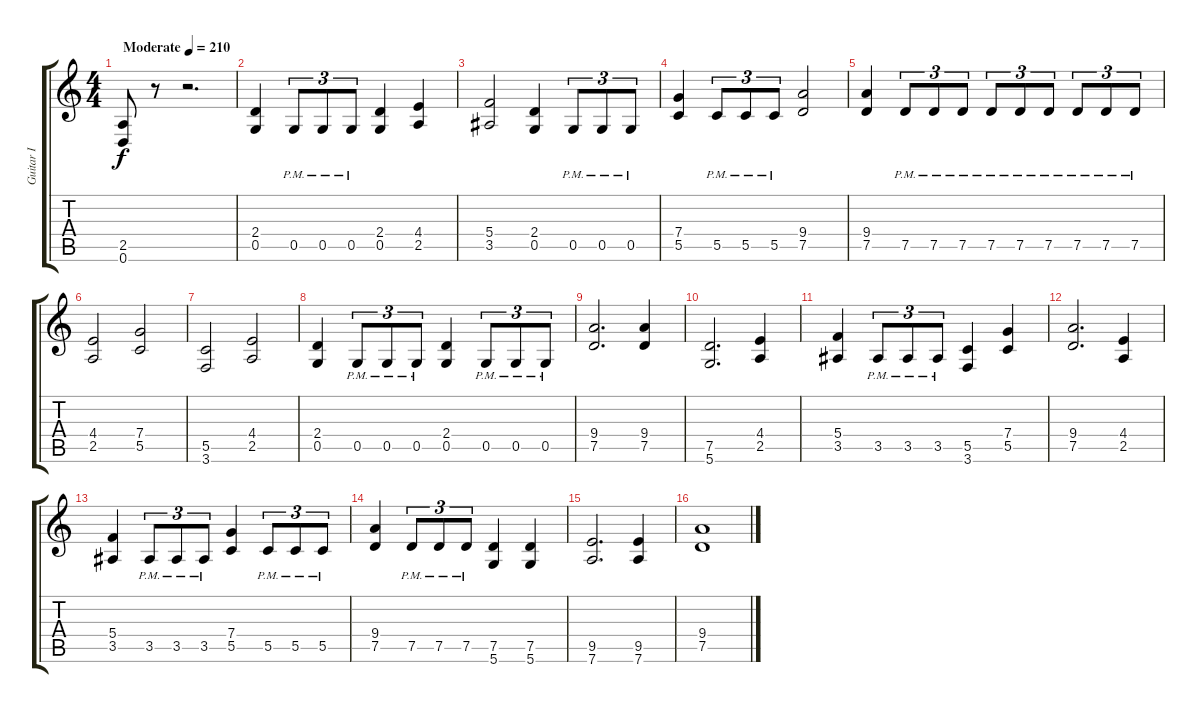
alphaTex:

\track ("Guitar I" "Guitar I") {instrument distortionguitar}
\staff {score tabs}
\tuning (D4 A3 F3 C3 G2 D2) {hide}
\ts (4 4)
\tempo (210 "Moderate")
\clef g2
\ks c
(2.5 0.6).8{dy f instrument distortionguitar} r.8 r.2{d} |
(2.4 0.5).4 0.5{pm}.8{tu (3 2)} 0.5{pm}.8{tu (3 2)} 0.5{pm}.8{tu (3 2)} (2.4 0.5).4 (4.4 2.5).4 |
(5.4 3.5).2 (2.4 0.5).4 0.5{pm}.8{tu (3 2)} 0.5{pm}.8{tu (3 2)} 0.5{pm}.8{tu (3 2)} |
(7.4 5.5).4 5.5{pm}.8{tu (3 2)} 5.5{pm}.8{tu (3 2)} 5.5{pm}.8{tu (3 2)} (9.4 7.5).2 |
(9.4 7.5).4 7.5{pm}.8{tu (3 2)} 7.5{pm}.8{tu (3 2)} 7.5{pm}.8{tu (3 2)} 7.5{pm}.8{tu (3 2)} 7.5{pm}.8{tu (3 2)} 7.5{pm}.8{tu (3 2)} 7.5{pm}.8{tu (3 2)} 7.5{pm}.8{tu (3 2)} 7.5{pm}.8{tu (3 2)} |
(4.4 2.5).2 (7.4 5.5).2 |
(5.5 3.6).2 (4.4 2.5).2 |
(2.4 0.5).4 0.5{pm}.8{tu (3 2)} 0.5{pm}.8{tu (3 2)} 0.5{pm}.8{tu (3 2)} (2.4 0.5).4 0.5{pm}.8{tu (3 2)} 0.5{pm}.8{tu (3 2)} 0.5{pm}.8{tu (3 2)} |
(9.4 7.5).2{d} (9.4 7.5).4 |
(7.5 5.6).2{d} (4.4 2.5).4 |
(5.4 3.5).4 3.5{pm}.8{tu (3 2)} 3.5{pm}.8{tu (3 2)} 3.5{pm}.8{tu (3 2)} (5.5 3.6).4 (7.4 5.5).4 |
(9.4 7.5).2{d} (4.4 2.5).4 |
(5.4 3.5).4 3.5{pm}.8{tu (3 2)} 3.5{pm}.8{tu (3 2)} 3.5{pm}.8{tu (3 2)} (7.4 5.5).4 5.5{pm}.8{tu (3 2)} 5.5{pm}.8{tu (3 2)} 5.5{pm}.8{tu (3 2)} |
(9.4 7.5).4 7.5{pm}.8{tu (3 2)} 7.5{pm}.8{tu (3 2)} 7.5{pm}.8{tu (3 2)} (7.5 5.6).4 (7.5 5.6).4 |
(9.5 7.6).2{d} (9.5 7.6).4 |
(9.4 7.5).1
